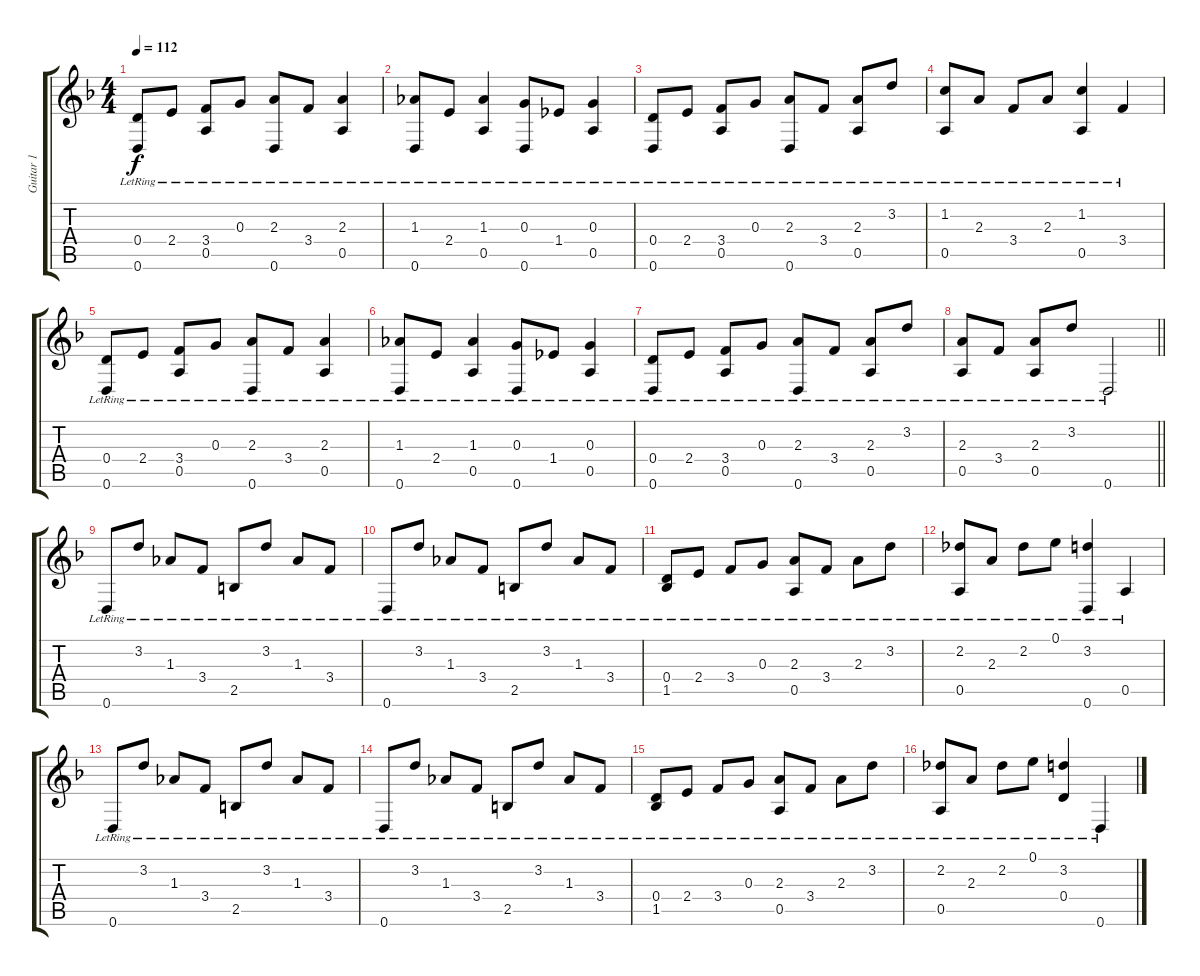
\track ("Guitar 1" "Guitar 1") {instrument acousticguitarnylon}
\staff {score tabs}
\tuning (E4 B3 G3 D3 A2 D2) {hide}
\ts (4 4)
\tempo 112
\clef g2
\ks f
(0.4{lr} 0.6{lr}).8{dy f} 2.4{lr}.8 (3.4{lr} 0.5{lr}).8 0.3{lr}.8 (2.3{lr} 0.6{lr}).8 3.4{lr}.8 (2.3{lr} 0.5{lr}).4 |
(1.3{lr} 0.6{lr}).8 2.4{lr}.8 (1.3{lr} 0.5{lr}).4 (0.3{lr} 0.6{lr}).8 1.4{lr}.8 (0.3{lr} 0.5{lr}).4 |
(0.4{lr} 0.6{lr}).8 2.4{lr}.8 (3.4{lr} 0.5{lr}).8 0.3{lr}.8 (2.3{lr} 0.6{lr}).8 3.4{lr}.8 (2.3{lr} 0.5{lr}).8 3.2{lr}.8 |
(1.2{lr} 0.5{lr}).8 2.3{lr}.8 3.4{lr}.8 2.3{lr}.8 (1.2{lr} 0.5{lr}).4 3.4{lr}.4 |
(0.4{lr} 0.6{lr}).8 2.4{lr}.8 (3.4{lr} 0.5{lr}).8 0.3{lr}.8 (2.3{lr} 0.6{lr}).8 3.4{lr}.8 (2.3{lr} 0.5{lr}).4 |
(1.3{lr} 0.6{lr}).8 2.4{lr}.8 (1.3{lr} 0.5{lr}).4 (0.3{lr} 0.6{lr}).8 1.4{lr}.8 (0.3{lr} 0.5{lr}).4 |
(0.4{lr} 0.6{lr}).8 2.4{lr}.8 (3.4{lr} 0.5{lr}).8 0.3{lr}.8 (2.3{lr} 0.6{lr}).8 3.4{lr}.8 (2.3{lr} 0.5{lr}).8 3.2{lr}.8 |
\barLineRight lightlight
(2.3{lr} 0.5{lr}).8 3.4{lr}.8 (2.3{lr} 0.5{lr}).8 3.2{lr}.8 0.6{lr}.2 |
0.6{lr}.8 3.2{lr}.8 1.3{lr}.8 3.4{lr}.8 2.5{lr}.8 3.2{lr}.8 1.3{lr}.8 3.4{lr}.8 |
0.6{lr}.8 3.2{lr}.8 1.3{lr}.8 3.4{lr}.8 2.5{lr}.8 3.2{lr}.8 1.3{lr}.8 3.4{lr}.8 |
(0.4{lr} 1.5{lr}).8 2.4{lr}.8 3.4{lr}.8 0.3{lr}.8 (2.3{lr} 0.5{lr}).8 3.4{lr}.8 2.3{lr}.8 3.2{lr}.8 |
(2.2{lr} 0.5{lr}).8 2.3{lr}.8 2.2{lr}.8 0.1{lr}.8 (3.2{lr} 0.6{lr}).4 0.5{lr}.4 |
0.6{lr}.8 3.2{lr}.8 1.3{lr}.8 3.4{lr}.8 2.5{lr}.8 3.2{lr}.8 1.3{lr}.8 3.4{lr}.8 |
0.6{lr}.8 3.2{lr}.8 1.3{lr}.8 3.4{lr}.8 2.5{lr}.8 3.2{lr}.8 1.3{lr}.8 3.4{lr}.8 |
(0.4{lr} 1.5{lr}).8 2.4{lr}.8 3.4{lr}.8 0.3{lr}.8 (2.3{lr} 0.5{lr}).8 3.4{lr}.8 2.3{lr}.8 3.2{lr}.8 |
(2.2{lr} 0.5{lr}).8 2.3{lr}.8 2.2{lr}.8 0.1{lr}.8 (3.2{lr} 0.4{lr}).4 0.6{lr}.4
